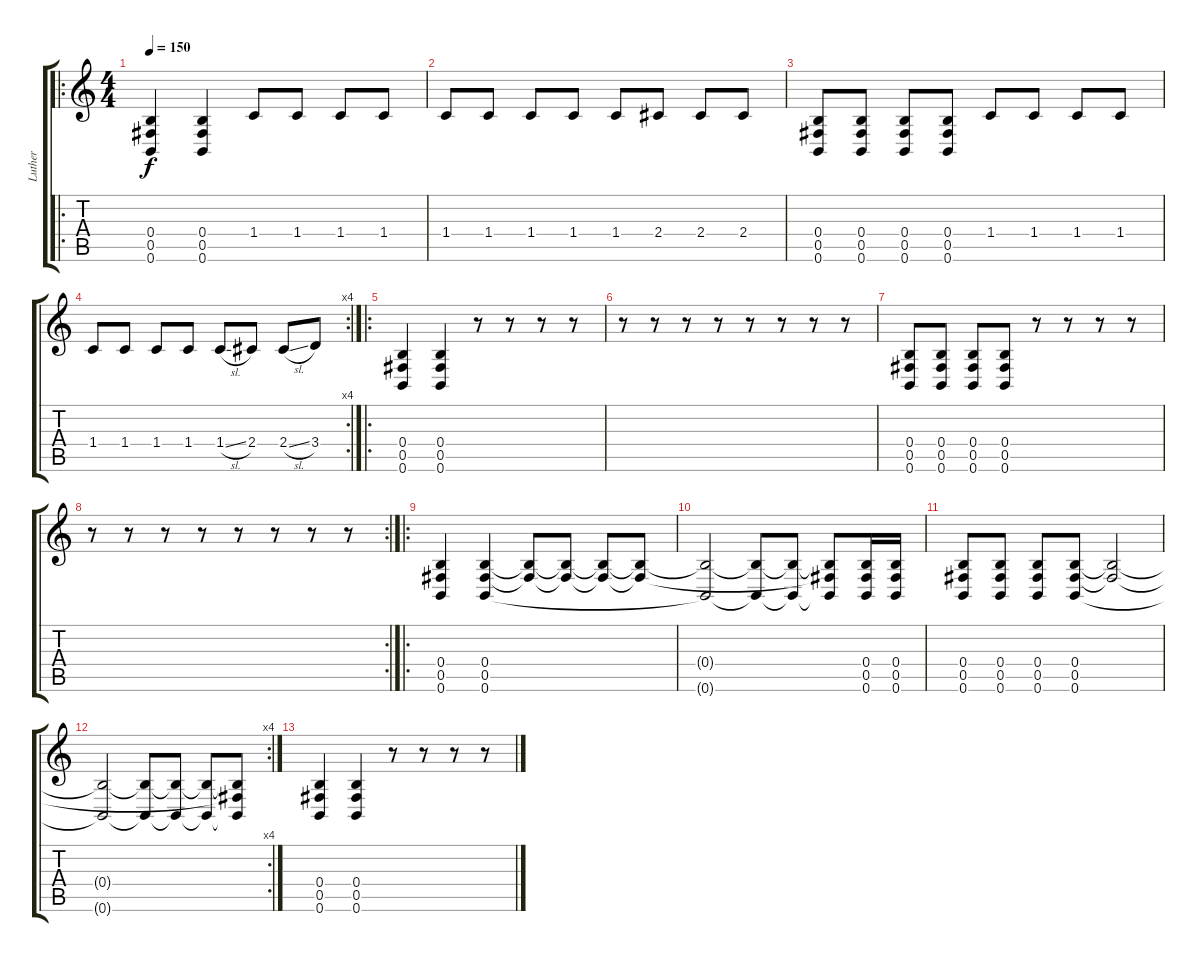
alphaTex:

\track ("Luther" "Luther") {instrument overdrivenguitar}
\staff {score tabs}
\tuning (Db4 Ab3 E3 B2 Gb2 B1) {hide}
\ro
\ts (4 4)
\tempo 150
\clef g2
\ks c
(0.4 0.5 0.6).4{dy f} (0.4 0.5 0.6).4 1.4.8 1.4.8 1.4.8 1.4.8 |
1.4.8 1.4.8 1.4.8 1.4.8 1.4.8 2.4.8 2.4.8 2.4.8 |
(0.4 0.5 0.6).8 (0.4 0.5 0.6).8 (0.4 0.5 0.6).8 (0.4 0.5 0.6).8 1.4.8 1.4.8 1.4.8 1.4.8 |
\rc 4
1.4.8 1.4.8 1.4.8 1.4.8 1.4{sl}.8 2.4.8 2.4{sl}.8 3.4.8 |
\ro
(0.4 0.5 0.6).4 (0.4 0.5 0.6).4 r.8 r.8 r.8 r.8 |
r.8 r.8 r.8 r.8 r.8 r.8 r.8 r.8 |
(0.4 0.5 0.6).8 (0.4 0.5 0.6).8 (0.4 0.5 0.6).8 (0.4 0.5 0.6).8 r.8 r.8 r.8 r.8 |
\rc 2
r.8 r.8 r.8 r.8 r.8 r.8 r.8 r.8 |
\ro
(0.4 0.5 0.6).4 (0.4 0.5 0.6).4 (0.4{t} 0.5{t}).8 (0.4{t} 0.5{t}).8 (0.4{t} 0.5{t}).8 (0.4{t} 0.5{t}).8 |
(0.4{t} 0.6{t}).2 (0.4{t} 0.6{t}).8 (0.4{t} 0.6{t}).8 (0.4{t} 0.5{t} 0.6{t}).8 (0.4 0.5 0.6).16 (0.4 0.5 0.6).16 |
(0.4 0.5 0.6).8 (0.4 0.5 0.6).8 (0.4 0.5 0.6).8 (0.4 0.5 0.6).8 (0.4{t} 0.5{t}).2 |
\rc 4
(0.4{t} 0.6{t}).2 (0.4{t} 0.6{t}).8 (0.4{t} 0.6{t}).8 (0.4{t} 0.6{t}).8 (0.4{t} 0.5{t} 0.6{t}).8 |
(0.4 0.5 0.6).4 (0.4 0.5 0.6).4 r.8 r.8 r.8 r.8
